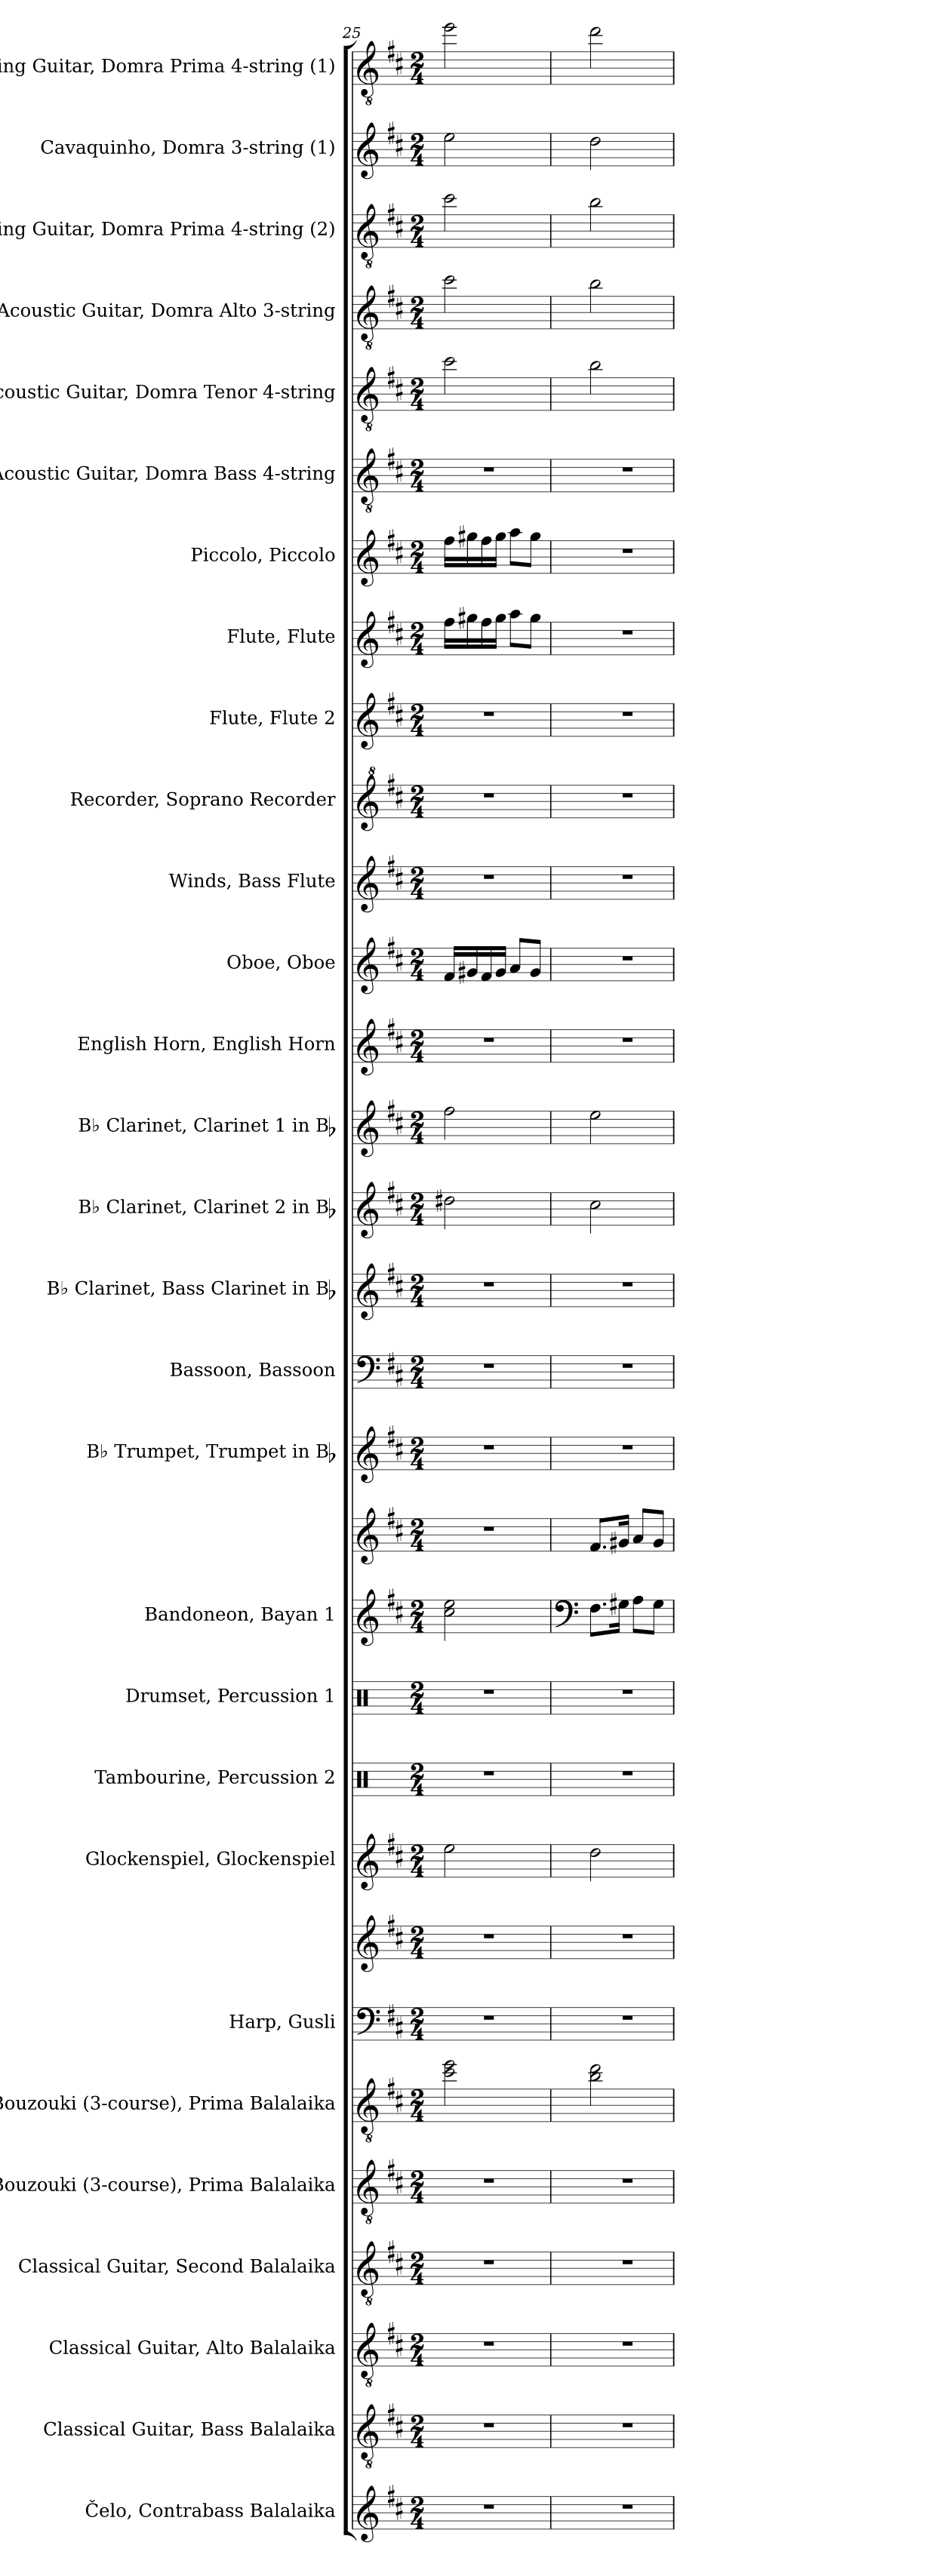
**kern	**kern	**kern	**kern	**kern	**kern	**kern	**kern	**kern	**kern	**kern	**kern	**kern	**kern	**kern	**kern	**kern	**kern	**kern	**kern	**kern	**kern	**kern	**kern	**kern	**kern	**kern	**kern	**kern	**kern	**kern
*part29	*part28	*part27	*part26	*part25	*part24	*part23	*part23	*part22	*part21	*part20	*part19	*part19	*part18	*part17	*part16	*part15	*part14	*part13	*part12	*part11	*part10	*part9	*part8	*part7	*part6	*part5	*part4	*part3	*part2	*part1
*staff31	*staff30	*staff29	*staff28	*staff27	*staff26	*staff25	*staff24	*staff23	*staff22	*staff21	*staff20	*staff19	*staff18	*staff17	*staff16	*staff15	*staff14	*staff13	*staff12	*staff11	*staff10	*staff9	*staff8	*staff7	*staff6	*staff5	*staff4	*staff3	*staff2	*staff1
*I"Čelo, Contrabass Balalaika	*I"Classical Guitar, Bass Balalaika	*I"Classical Guitar, Alto Balalaika	*I"Classical Guitar, Second Balalaika	*I"Bouzouki (3-course), Prima Balalaika	*I"Bouzouki (3-course), Prima Balalaika	*I"Harp, Gusli	*	*I"Glockenspiel, Glockenspiel	*I"Tambourine, Percussion 2	*I"Drumset, Percussion 1	*I"Bandoneon, Bayan 1	*	*I"B♭ Trumpet, Trumpet in Bb	*I"Bassoon, Bassoon	*I"B♭ Clarinet, Bass Clarinet in Bb	*I"B♭ Clarinet, Clarinet 2 in Bb	*I"B♭ Clarinet, Clarinet 1 in Bb	*I"English Horn, English Horn	*I"Oboe, Oboe	*I"Winds, Bass Flute	*I"Recorder, Soprano Recorder	*I"Flute, Flute 2	*I"Flute, Flute	*I"Piccolo, Piccolo	*I"Acoustic Guitar, Domra Bass 4-string	*I"Acoustic Guitar, Domra Tenor 4-string	*I"Acoustic Guitar, Domra Alto 3-string	*I"12-string Guitar, Domra Prima 4-string (2)	*I"Cavaquinho, Domra 3-string (1)	*I"12-string Guitar, Domra Prima 4-string (1)
*	*I'Guit.	*I'Guit.	*I'Guit.	*I'Bou.	*I'Bou.	*I'Hrp.	*	*I'Glock.	*I'Tamb.	*I'D. Set	*I'Ban.	*	*I'B♭ Tpt.	*I'Bsn.	*I'B♭ Cl.	*I'B♭ Cl.	*I'B♭ Cl.	*I'E. Hn.	*I'Ob.	*I'Wi.	*I'Rec.	*I'Fl.	*I'Fl.	*I'Picc.	*I'Guit.	*I'Guit.	*I'Guit.	*I'12-str. Guit.	*I'Cava.	*I'12-str. Guit.
*clefG2	*clefGv2	*clefGv2	*clefGv2	*clefGv2	*clefGv2	*clefF4	*clefG2	*clefG2	*clefX	*clefX	*clefG2	*clefG2	*clefG2	*clefF4	*clefG2	*clefG2	*clefG2	*clefG2	*clefG2	*clefG2	*clefG^2	*clefG2	*clefG2	*clefG2	*clefGv2	*clefGv2	*clefGv2	*clefGv2	*clefG2	*clefGv2
*ITrd14c24	*	*	*	*	*	*	*	*ITrd-14c-24	*	*	*	*	*ITrd1c2	*	*ITrd1c2	*ITrd1c2	*ITrd1c2	*ITrd4c7	*	*	*	*	*	*ITrd-7c-12	*	*	*	*	*	*
*k[f#c#]	*k[f#c#]	*k[f#c#]	*k[f#c#]	*k[f#c#]	*k[f#c#]	*k[f#c#]	*k[f#c#]	*k[f#c#]	*k[]	*k[]	*k[f#c#]	*k[f#c#]	*k[]	*k[f#c#]	*k[]	*k[]	*k[]	*k[f#]	*k[f#c#]	*k[f#c#]	*k[f#c#]	*k[f#c#]	*k[f#c#]	*k[f#c#]	*k[f#c#]	*k[f#c#]	*k[f#c#]	*k[f#c#]	*k[f#c#]	*k[f#c#]
*M2/4	*M2/4	*M2/4	*M2/4	*M2/4	*M2/4	*M2/4	*M2/4	*M2/4	*M2/4	*M2/4	*M2/4	*M2/4	*M2/4	*M2/4	*M2/4	*M2/4	*M2/4	*M2/4	*M2/4	*M2/4	*M2/4	*M2/4	*M2/4	*M2/4	*M2/4	*M2/4	*M2/4	*M2/4	*M2/4	*M2/4
=25	=25	=25	=25	=25	=25	=25	=25	=25	=25	=25	=25	=25	=25	=25	=25	=25	=25	=25	=25	=25	=25	=25	=25	=25	=25	=25	=25	=25	=25	=25
2r	2r	2r	2r	2r	2cc#\ 2ee\	2r	2r	2eeee\	2r	2r	2cc#\ 2ee\	2r	2r	2r	2r	2cc#X\	2ee\	2r	16f#/LL	2r	2r	2r	16ff#\LL	16fff#\LL	2r	2cc#\	2cc#\	2cc#\	2ee\	2ee\
.	.	.	.	.	.	.	.	.	.	.	.	.	.	.	.	.	.	.	16g#X/	.	.	.	16gg#X\	16ggg#X\	.	.	.	.	.	.
.	.	.	.	.	.	.	.	.	.	.	.	.	.	.	.	.	.	.	16f#/	.	.	.	16ff#\	16fff#\	.	.	.	.	.	.
.	.	.	.	.	.	.	.	.	.	.	.	.	.	.	.	.	.	.	16g#/JJ	.	.	.	16gg#\JJ	16ggg#\JJ	.	.	.	.	.	.
.	.	.	.	.	.	.	.	.	.	.	.	.	.	.	.	.	.	.	8a/L	.	.	.	8aa\L	8aaa\L	.	.	.	.	.	.
.	.	.	.	.	.	.	.	.	.	.	.	.	.	.	.	.	.	.	8g#/J	.	.	.	8gg#\J	8ggg#\J	.	.	.	.	.	.
=26	=26	=26	=26	=26	=26	=26	=26	=26	=26	=26	=26	=26	=26	=26	=26	=26	=26	=26	=26	=26	=26	=26	=26	=26	=26	=26	=26	=26	=26	=26
*	*	*	*	*	*	*	*	*	*	*	*clefF4	*	*	*	*	*	*	*	*	*	*	*	*	*	*	*	*	*	*	*
2r	2r	2r	2r	2r	2b\ 2dd\	2r	2r	2dddd\	2r	2r	8.F#\L	8.f#/L	2r	2r	2r	2b\	2dd\	2r	2r	2r	2r	2r	2r	2r	2r	2b\	2b\	2b\	2dd\	2dd\
.	.	.	.	.	.	.	.	.	.	.	16G#X\Jk	16g#X/Jk	.	.	.	.	.	.	.	.	.	.	.	.	.	.	.	.	.	.
.	.	.	.	.	.	.	.	.	.	.	8A\L	8a/L	.	.	.	.	.	.	.	.	.	.	.	.	.	.	.	.	.	.
.	.	.	.	.	.	.	.	.	.	.	8G#\J	8g#/J	.	.	.	.	.	.	.	.	.	.	.	.	.	.	.	.	.	.
=	=	=	=	=	=	=	=	=	=	=	=	=	=	=	=	=	=	=	=	=	=	=	=	=	=	=	=	=	=	=
*-	*-	*-	*-	*-	*-	*-	*-	*-	*-	*-	*-	*-	*-	*-	*-	*-	*-	*-	*-	*-	*-	*-	*-	*-	*-	*-	*-	*-	*-	*-
